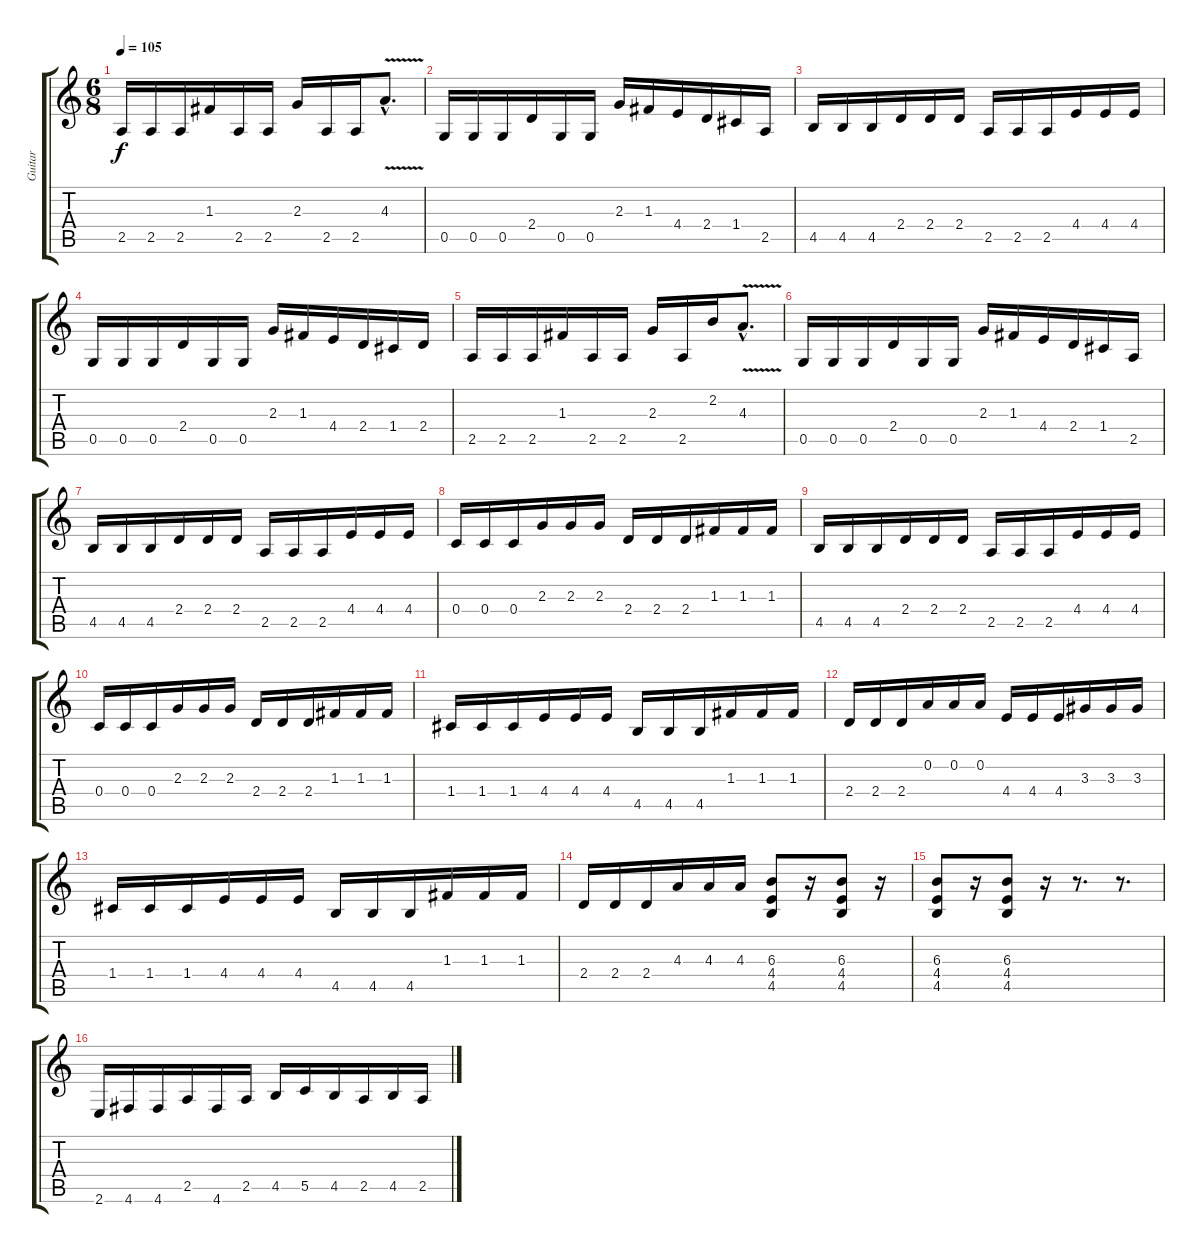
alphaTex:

\track ("Guitar" "Guitar") {instrument distortionguitar}
\staff {score tabs}
\tuning (D4 A3 F3 C3 G2 D2) {hide}
\ts (6 8)
\tempo 105
\clef g2
\ks c
2.5.16{dy f} 2.5.16 2.5.16 1.3.16 2.5.16 2.5.16 2.3.16 2.5.16 2.5.16 4.3{v hac}.8{d} |
0.5.16 0.5.16 0.5.16 2.4.16 0.5.16 0.5.16 2.3.16 1.3.16 4.4.16 2.4.16 1.4.16 2.5.16 |
4.5.16 4.5.16 4.5.16 2.4.16 2.4.16 2.4.16 2.5.16 2.5.16 2.5.16 4.4.16 4.4.16 4.4.16 |
0.5.16 0.5.16 0.5.16 2.4.16 0.5.16 0.5.16 2.3.16 1.3.16 4.4.16 2.4.16 1.4.16 2.4.16 |
2.5.16 2.5.16 2.5.16 1.3.16 2.5.16 2.5.16 2.3.16 2.5.16 2.2.16 4.3{v hac}.8{d} |
0.5.16 0.5.16 0.5.16 2.4.16 0.5.16 0.5.16 2.3.16 1.3.16 4.4.16 2.4.16 1.4.16 2.5.16 |
4.5.16 4.5.16 4.5.16 2.4.16 2.4.16 2.4.16 2.5.16 2.5.16 2.5.16 4.4.16 4.4.16 4.4.16 |
0.4.16 0.4.16 0.4.16 2.3.16 2.3.16 2.3.16 2.4.16 2.4.16 2.4.16 1.3.16 1.3.16 1.3.16 |
4.5.16 4.5.16 4.5.16 2.4.16 2.4.16 2.4.16 2.5.16 2.5.16 2.5.16 4.4.16 4.4.16 4.4.16 |
0.4.16 0.4.16 0.4.16 2.3.16 2.3.16 2.3.16 2.4.16 2.4.16 2.4.16 1.3.16 1.3.16 1.3.16 |
1.4.16 1.4.16 1.4.16 4.4.16 4.4.16 4.4.16 4.5.16 4.5.16 4.5.16 1.3.16 1.3.16 1.3.16 |
2.4.16 2.4.16 2.4.16 0.2.16 0.2.16 0.2.16 4.4.16 4.4.16 4.4.16 3.3.16 3.3.16 3.3.16 |
1.4.16 1.4.16 1.4.16 4.4.16 4.4.16 4.4.16 4.5.16 4.5.16 4.5.16 1.3.16 1.3.16 1.3.16 |
2.4.16 2.4.16 2.4.16 4.3.16 4.3.16 4.3.16 (6.3 4.4 4.5).8 r.16 (6.3 4.4 4.5).8 r.16 |
(6.3 4.4 4.5).8 r.16 (6.3 4.4 4.5).8 r.16 r.8{d} r.8{d} |
2.6.16 4.6.16 4.6.16 2.5.16 4.6.16 2.5.16 4.5.16 5.5.16 4.5.16 2.5.16 4.5.16 2.5.16
